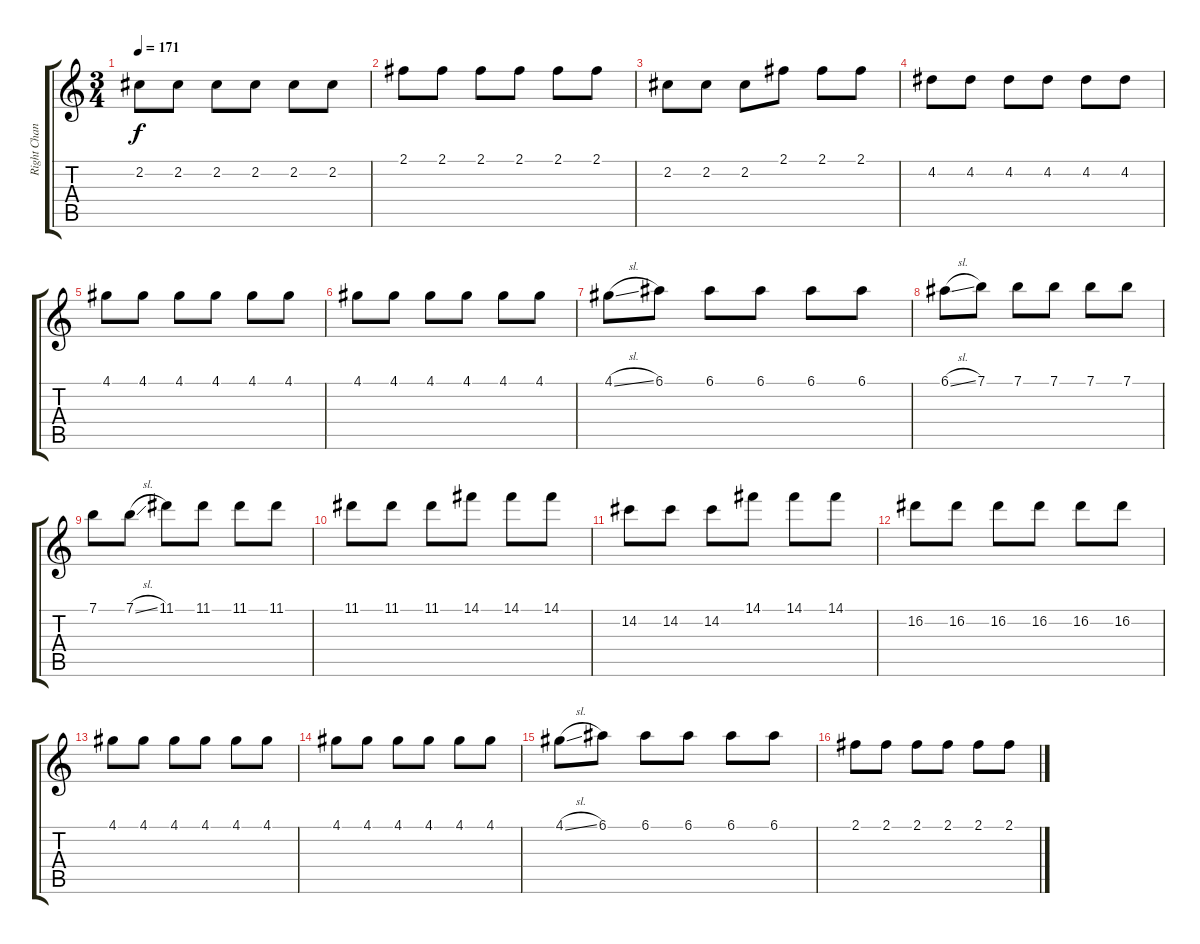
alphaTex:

\track ("Right Channel" "Right Chan") {instrument distortionguitar}
\staff {score tabs}
\tuning (E4 B3 G3 D3 A2 D2) {hide}
\ts (3 4)
\tempo 171
\clef g2
\ks c
2.2.8{dy f} 2.2.8 2.2.8 2.2.8 2.2.8 2.2.8 |
2.1.8 2.1.8 2.1.8 2.1.8 2.1.8 2.1.8 |
2.2.8 2.2.8 2.2.8 2.1.8 2.1.8 2.1.8 |
4.2.8 4.2.8 4.2.8 4.2.8 4.2.8 4.2.8 |
4.1.8 4.1.8 4.1.8 4.1.8 4.1.8 4.1.8 |
4.1.8 4.1.8 4.1.8 4.1.8 4.1.8 4.1.8 |
4.1{sl}.8 6.1.8 6.1.8 6.1.8 6.1.8 6.1.8 |
6.1{sl}.8 7.1.8 7.1.8 7.1.8 7.1.8 7.1.8 |
7.1.8 7.1{sl}.8 11.1.8 11.1.8 11.1.8 11.1.8 |
11.1.8 11.1.8 11.1.8 14.1.8 14.1.8 14.1.8 |
14.2.8 14.2.8 14.2.8 14.1.8 14.1.8 14.1.8 |
16.2.8 16.2.8 16.2.8 16.2.8 16.2.8 16.2.8 |
4.1.8 4.1.8 4.1.8 4.1.8 4.1.8 4.1.8 |
4.1.8 4.1.8 4.1.8 4.1.8 4.1.8 4.1.8 |
4.1{sl}.8 6.1.8 6.1.8 6.1.8 6.1.8 6.1.8 |
2.1.8 2.1.8 2.1.8 2.1.8 2.1.8 2.1.8
